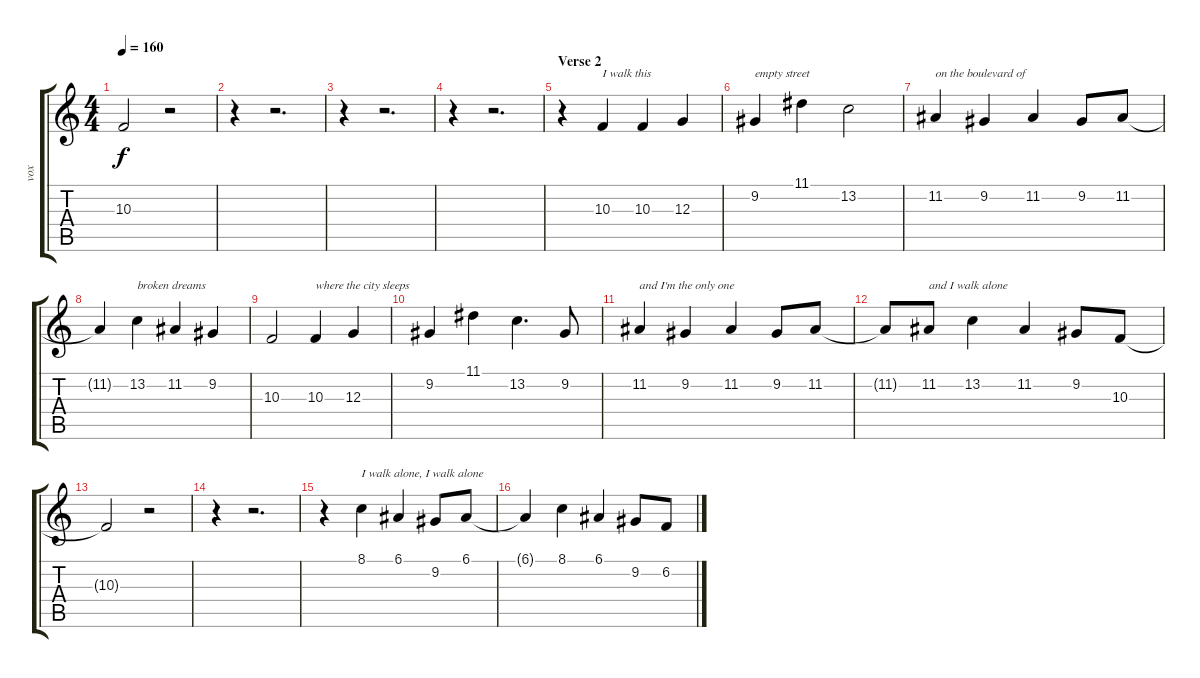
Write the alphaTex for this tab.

\track ("vox" "vox") {instrument shakuhachi}
\staff {score tabs}
\tuning (E4 B3 G3 D3 A2 E2) {hide}
\ts (4 4)
\tempo 160
\clef g2
\ks c
10.3{t}.2{dy f} r.2 |
r.4 r.2{d} |
r.4 r.2{d} |
r.4 r.2{d} |
\section ("" "Verse 2")
r.4 10.3.4{txt "I walk this"} 10.3.4 12.3.4 |
9.2.4{txt "empty street"} 11.1.4 13.2.2 |
11.2.4{txt "on the boulevard of"} 9.2.4 11.2.4 9.2.8 11.2.8 |
11.2{t}.4 13.2.4{txt "broken dreams"} 11.2.4 9.2.4 |
10.3.2 10.3.4{txt "where the city sleeps"} 12.3.4 |
9.2.4 11.1.4 13.2.4{d} 9.2.8 |
11.2.4{txt "and I'm the only one"} 9.2.4 11.2.4 9.2.8 11.2.8 |
11.2{t}.8 11.2.8{txt "and I walk alone"} 13.2.4 11.2.4 9.2.8 10.3.8 |
10.3{t}.2 r.2 |
r.4 r.2{d} |
r.4 8.1.4{txt "I walk alone, I walk alone"} 6.1.4 9.2.8 6.1.8 |
6.1{t}.4 8.1.4 6.1.4 9.2.8 6.2.8
